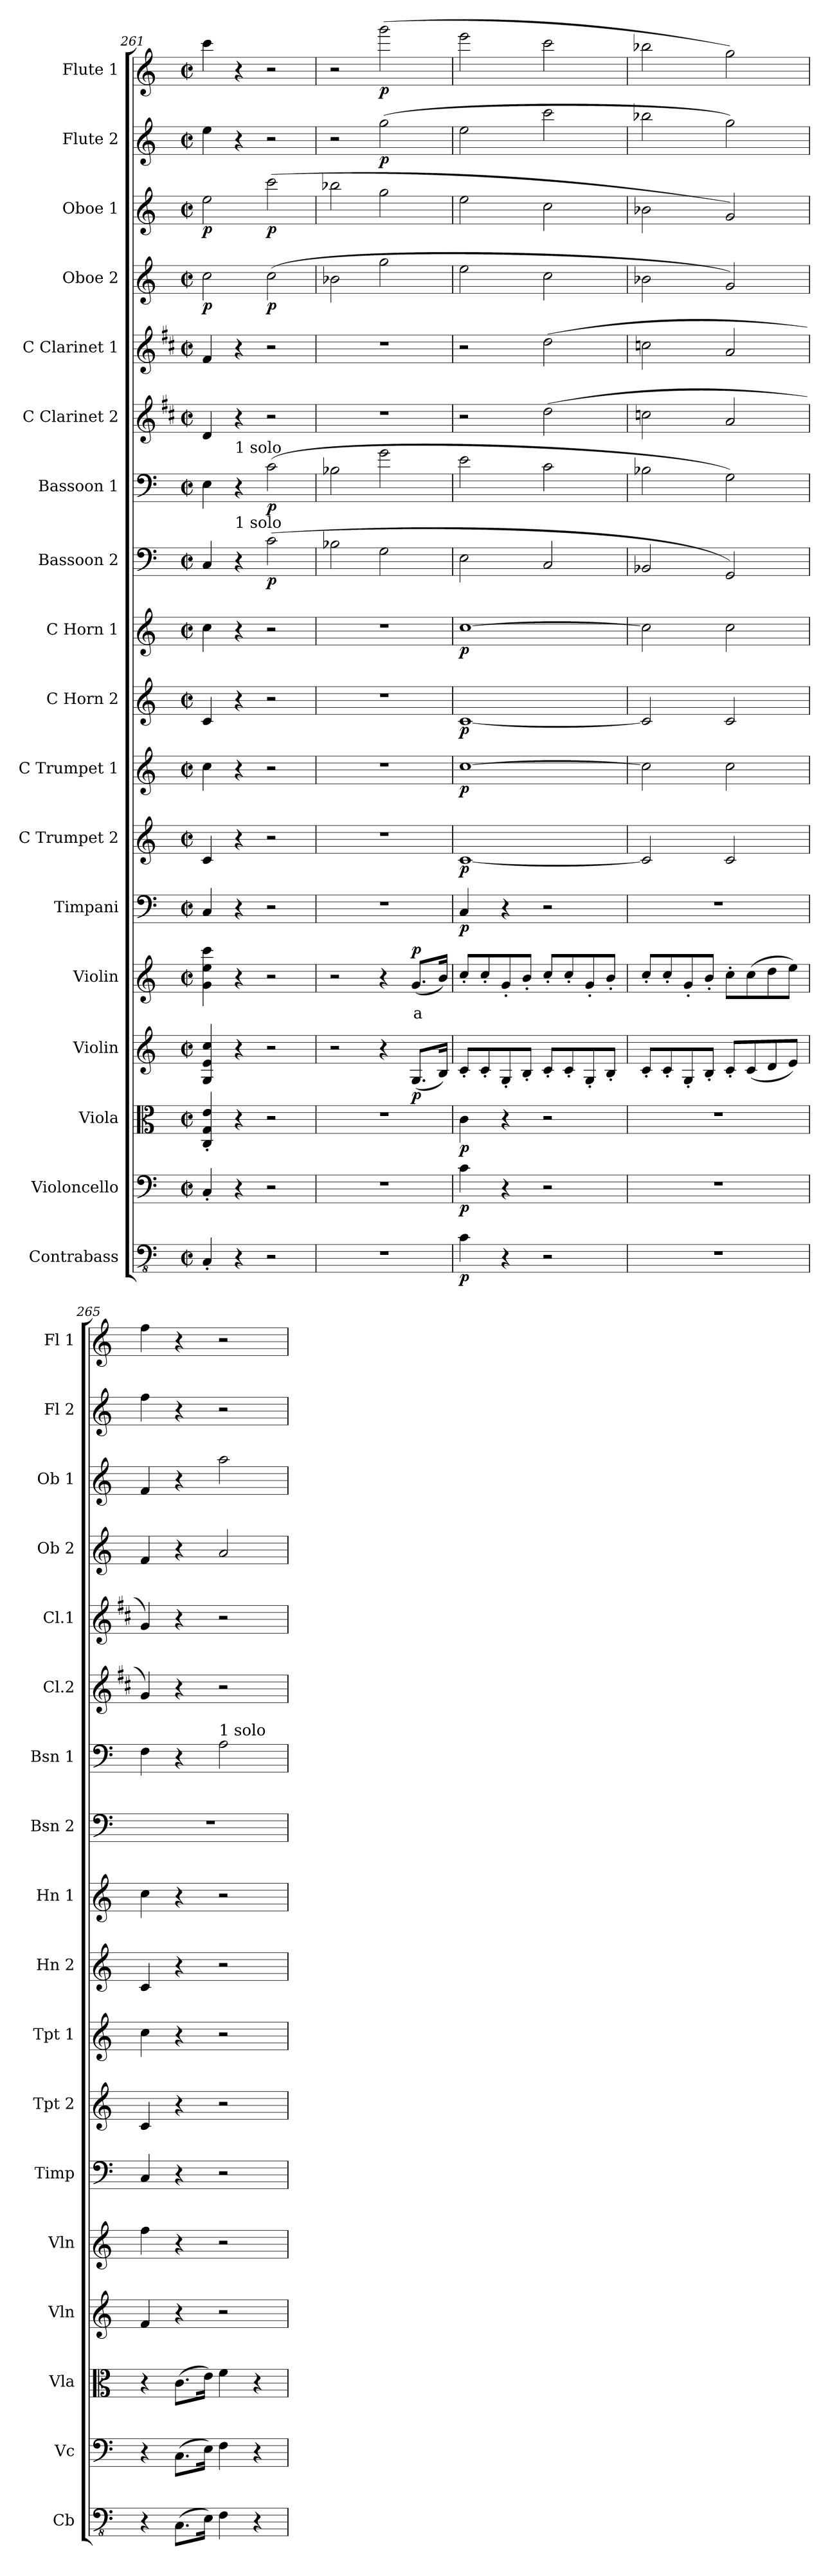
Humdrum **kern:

**kern	**dynam	**kern	**dynam	**kern	**dynam	**kern	**dynam	**kern	**text	**dynam	**kern	**dynam	**kern	**dynam	**kern	**dynam	**kern	**dynam	**kern	**dynam	**kern	**dynam	**kern	**dynam	**kern	**kern	**kern	**dynam	**kern	**dynam	**kern	**dynam	**kern	**dynam
*part18	*part18	*part17	*part17	*part16	*part16	*part15	*part15	*part14	*part14	*part14	*part13	*part13	*part12	*part12	*part11	*part11	*part10	*part10	*part9	*part9	*part8	*part8	*part7	*part7	*part6	*part5	*part4	*part4	*part3	*part3	*part2	*part2	*part1	*part1
*staff18	*staff18	*staff17	*staff17	*staff16	*staff16	*staff15	*staff15	*staff14	*staff14	*staff14	*staff13	*staff13	*staff12	*staff12	*staff11	*staff11	*staff10	*staff10	*staff9	*staff9	*staff8	*staff8	*staff7	*staff7	*staff6	*staff5	*staff4	*staff4	*staff3	*staff3	*staff2	*staff2	*staff1	*staff1
*I"Contrabass	*	*I"Violoncello	*	*I"Viola	*	*I"Violin	*	*I"Violin	*	*	*I"Timpani	*	*I"C Trumpet 2	*	*I"C Trumpet 1	*	*I"C Horn 2	*	*I"C Horn 1	*	*I"Bassoon 2	*	*I"Bassoon 1	*	*I"C Clarinet 2	*I"C Clarinet 1	*I"Oboe 2	*	*I"Oboe 1	*	*I"Flute 2	*	*I"Flute 1	*
*I'Cb	*	*I'Vc	*	*I'Vla	*	*I'Vln	*	*I'Vln	*	*	*I'Timp	*	*I'Tpt 2	*	*I'Tpt 1	*	*I'Hn 2	*	*I'Hn 1	*	*I'Bsn 2	*	*I'Bsn 1	*	*I'Cl.2	*I'Cl.1	*I'Ob 2	*	*I'Ob 1	*	*I'Fl 2	*	*I'Fl 1	*
*clefFv4	*	*clefF4	*	*clefC3	*	*clefG2	*	*clefG2	*	*	*clefF4	*	*clefG2	*	*clefG2	*	*clefG2	*	*clefG2	*	*clefF4	*	*clefF4	*	*clefG2	*clefG2	*clefG2	*	*clefG2	*	*clefG2	*	*clefG2	*
*	*	*	*	*	*	*	*	*	*	*	*	*	*	*	*	*	*ITrd7c12	*	*ITrd7c12	*	*	*	*	*	*ITrd1c2	*ITrd1c2	*	*	*	*	*	*	*	*
*k[]	*	*k[]	*	*k[]	*	*k[]	*	*k[]	*	*	*k[]	*	*k[]	*	*k[]	*	*k[]	*	*k[]	*	*k[]	*	*k[]	*	*k[]	*k[]	*k[]	*	*k[]	*	*k[]	*	*k[]	*
*M2/2	*	*M2/2	*	*M2/2	*	*M2/2	*	*M2/2	*	*	*M2/2	*	*M2/2	*	*M2/2	*	*M2/2	*	*M2/2	*	*M2/2	*	*M2/2	*	*M2/2	*M2/2	*M2/2	*	*M2/2	*	*M2/2	*	*M2/2	*
*met(c|)	*	*met(c|)	*	*met(c|)	*	*met(c|)	*	*met(c|)	*	*	*met(c|)	*	*met(c|)	*	*met(c|)	*	*met(c|)	*	*met(c|)	*	*met(c|)	*	*met(c|)	*	*met(c|)	*met(c|)	*met(c|)	*	*met(c|)	*	*met(c|)	*	*met(c|)	*
=261	=261	=261	=261	=261	=261	=261	=261	=261	=261	=261	=261	=261	=261	=261	=261	=261	=261	=261	=261	=261	=261	=261	=261	=261	=261	=261	=261	=261	=261	=261	=261	=261	=261	=261
!	!	!	!	!	!	!	!	!	!	!	!	!	!	!	!	!	!	!	!	!	!	!	!	!	!	!	!	!LO:DY:b	!	!LO:DY:b	!	!	!	!
4CC'/	.	4C'/	.	4C/' 4G/' 4e/'	.	4G/ 4e/ 4cc/	.	4g\ 4ee\ 4ccc\	.	.	4C/	.	4c/	.	4cc\	.	4C/	.	4c\	.	4C/	.	4E\	.	4c/	4e/	2cc\	p	2ee\	p	4ee\	.	4ccc\	.
!	!	!	!	!	!	!	!	!	!	!	!	!	!	!	!	!	!	!	!	!	!	!	!LO:TX:a:t=1 solo	!	!	!	!	!	!	!	!	!	!	!
!	!	!	!	!	!	!	!	!	!	!	!	!	!	!	!	!	!	!	!	!	!LO:TX:a:t=1 solo	!	!	!	!	!	!	!	!	!	!	!	!	!
4r	.	4r	.	4r	.	4r	.	4r	.	.	4r	.	4r	.	4r	.	4r	.	4r	.	4r	.	4r	.	4r	4r	.	.	.	.	4r	.	4r	.
!	!	!	!	!	!	!	!	!	!	!	!	!	!	!	!	!	!	!	!	!	!	!LO:DY:b	!	!LO:DY:b	!	!	!	!LO:DY:b	!	!LO:DY:b	!	!	!	!
2r	.	2r	.	2r	.	2r	.	2r	.	.	2r	.	2r	.	2r	.	2r	.	2r	.	(>2c\	p	(>2c\	p	2r	2r	(>2cc\	p	(>2ccc\	p	2r	.	2r	.
=262	=262	=262	=262	=262	=262	=262	=262	=262	=262	=262	=262	=262	=262	=262	=262	=262	=262	=262	=262	=262	=262	=262	=262	=262	=262	=262	=262	=262	=262	=262	=262	=262	=262	=262
1r	.	1r	.	1r	.	2r	.	2r	.	.	1r	.	1r	.	1r	.	1r	.	1r	.	2B-X\	.	2B-X\	.	1r	1r	2b-X\	.	2bb-X\	.	2r	.	2r	.
!	!	!	!	!	!	!	!	!	!	!	!	!	!	!	!	!	!	!	!	!	!	!	!	!	!	!	!	!	!	!	!	!LO:DY:b	!	!LO:DY:b
.	.	.	.	.	.	4r	.	4r	.	.	.	.	.	.	.	.	.	.	.	.	2G\	.	2g\	.	.	.	2gg\	.	2gg\	.	(>2gg\	p	(>2ggg\	p
!	!	!	!	!	!	!	!LO:DY:b	!	!LO:LY:b:color=#FF0000	!LO:DY:b	!	!	!	!	!	!	!	!	!	!	!	!	!	!	!	!	!	!	!	!	!	!	!	!
.	.	.	.	.	.	(<8.G/L	p	(<8.g/L	a	p	.	.	.	.	.	.	.	.	.	.	.	.	.	.	.	.	.	.	.	.	.	.	.	.
.	.	.	.	.	.	16B/Jk)	.	16b/Jk)	.	.	.	.	.	.	.	.	.	.	.	.	.	.	.	.	.	.	.	.	.	.	.	.	.	.
!!LO:PB:g=z
=263	=263	=263	=263	=263	=263	=263	=263	=263	=263	=263	=263	=263	=263	=263	=263	=263	=263	=263	=263	=263	=263	=263	=263	=263	=263	=263	=263	=263	=263	=263	=263	=263	=263	=263
!	!LO:DY:b	!	!LO:DY:b	!	!LO:DY:b	!	!	!	!	!	!	!LO:DY:b	!	!LO:DY:b	!	!LO:DY:b	!	!LO:DY:b	!	!LO:DY:b	!	!	!	!	!	!	!	!	!	!	!	!	!	!
4C\	p	4c\	p	4c\	p	8c'/L	.	8cc'/L	.	.	4C/	p	[1c	p	[1cc	p	[1C	p	[1c	p	2E\	.	2e\	.	2r	2r	2ee\	.	2ee\	.	2ee\	.	2eee\	.
.	.	.	.	.	.	8c'/	.	8cc'/	.	.	.	.	.	.	.	.	.	.	.	.	.	.	.	.	.	.	.	.	.	.	.	.	.	.
4r	.	4r	.	4r	.	8G'/	.	8g'/	.	.	4r	.	.	.	.	.	.	.	.	.	.	.	.	.	.	.	.	.	.	.	.	.	.	.
.	.	.	.	.	.	8B'/J	.	8b'/J	.	.	.	.	.	.	.	.	.	.	.	.	.	.	.	.	.	.	.	.	.	.	.	.	.	.
2r	.	2r	.	2r	.	8c'/L	.	8cc'/L	.	.	2r	.	.	.	.	.	.	.	.	.	2C/	.	2c\	.	(>2cc\	(>2cc\	2cc\	.	2cc\	.	2ccc\	.	2ccc\	.
.	.	.	.	.	.	8c'/	.	8cc'/	.	.	.	.	.	.	.	.	.	.	.	.	.	.	.	.	.	.	.	.	.	.	.	.	.	.
.	.	.	.	.	.	8G'/	.	8g'/	.	.	.	.	.	.	.	.	.	.	.	.	.	.	.	.	.	.	.	.	.	.	.	.	.	.
.	.	.	.	.	.	8B'/J	.	8b'/J	.	.	.	.	.	.	.	.	.	.	.	.	.	.	.	.	.	.	.	.	.	.	.	.	.	.
=264	=264	=264	=264	=264	=264	=264	=264	=264	=264	=264	=264	=264	=264	=264	=264	=264	=264	=264	=264	=264	=264	=264	=264	=264	=264	=264	=264	=264	=264	=264	=264	=264	=264	=264
1r	.	1r	.	1r	.	8c'/L	.	8cc'/L	.	.	1r	.	2c/]	.	2cc\]	.	2C/]	.	2c\]	.	2BB-X/	.	2B-X\	.	2b-X\	2b-X\	2b-X\	.	2b-X\	.	2bb-X\	.	2bb-X\	.
.	.	.	.	.	.	8c'/	.	8cc'/	.	.	.	.	.	.	.	.	.	.	.	.	.	.	.	.	.	.	.	.	.	.	.	.	.	.
.	.	.	.	.	.	8G'/	.	8g'/	.	.	.	.	.	.	.	.	.	.	.	.	.	.	.	.	.	.	.	.	.	.	.	.	.	.
.	.	.	.	.	.	8B'/J	.	8b'/J	.	.	.	.	.	.	.	.	.	.	.	.	.	.	.	.	.	.	.	.	.	.	.	.	.	.
.	.	.	.	.	.	8c'/L	.	8cc'\L	.	.	.	.	2c/	.	2cc\	.	2C/	.	2c\	.	2GG/)	.	2G\)	.	2g/	2g/	2g/)	.	2g/)	.	2gg\)	.	2gg\)	.
.	.	.	.	.	.	(<8c/	.	(>8cc\	.	.	.	.	.	.	.	.	.	.	.	.	.	.	.	.	.	.	.	.	.	.	.	.	.	.
.	.	.	.	.	.	8d/	.	8dd\	.	.	.	.	.	.	.	.	.	.	.	.	.	.	.	.	.	.	.	.	.	.	.	.	.	.
.	.	.	.	.	.	8e/J)	.	8ee\J)	.	.	.	.	.	.	.	.	.	.	.	.	.	.	.	.	.	.	.	.	.	.	.	.	.	.
=265	=265	=265	=265	=265	=265	=265	=265	=265	=265	=265	=265	=265	=265	=265	=265	=265	=265	=265	=265	=265	=265	=265	=265	=265	=265	=265	=265	=265	=265	=265	=265	=265	=265	=265
4r	.	4r	.	4r	.	4f/	.	4ff\	.	.	4C/	.	4c/	.	4cc\	.	4C/	.	4c\	.	1r	.	4F\	.	4f/)	4f/)	4f/	.	4f/	.	4ff\	.	4ff\	.
(>8.CC\L	.	(>8.C\L	.	(>8.c\L	.	4r	.	4r	.	.	4r	.	4r	.	4r	.	4r	.	4r	.	.	.	4r	.	4r	4r	4r	.	4r	.	4r	.	4r	.
16EE\Jk)	.	16E\Jk)	.	16e\Jk)	.	.	.	.	.	.	.	.	.	.	.	.	.	.	.	.	.	.	.	.	.	.	.	.	.	.	.	.	.	.
!	!	!	!	!	!	!	!	!	!	!	!	!	!	!	!	!	!	!	!	!	!	!	!LO:TX:a:t=1 solo	!	!	!	!	!	!	!	!	!	!	!
4FF\	.	4F\	.	4f\	.	2r	.	2r	.	.	2r	.	2r	.	2r	.	2r	.	2r	.	.	.	2A\	.	2r	2r	2a/	.	2aa\	.	2r	.	2r	.
4r	.	4r	.	4r	.	.	.	.	.	.	.	.	.	.	.	.	.	.	.	.	.	.	.	.	.	.	.	.	.	.	.	.	.	.
=	=	=	=	=	=	=	=	=	=	=	=	=	=	=	=	=	=	=	=	=	=	=	=	=	=	=	=	=	=	=	=	=	=	=
*-	*-	*-	*-	*-	*-	*-	*-	*-	*-	*-	*-	*-	*-	*-	*-	*-	*-	*-	*-	*-	*-	*-	*-	*-	*-	*-	*-	*-	*-	*-	*-	*-	*-	*-
